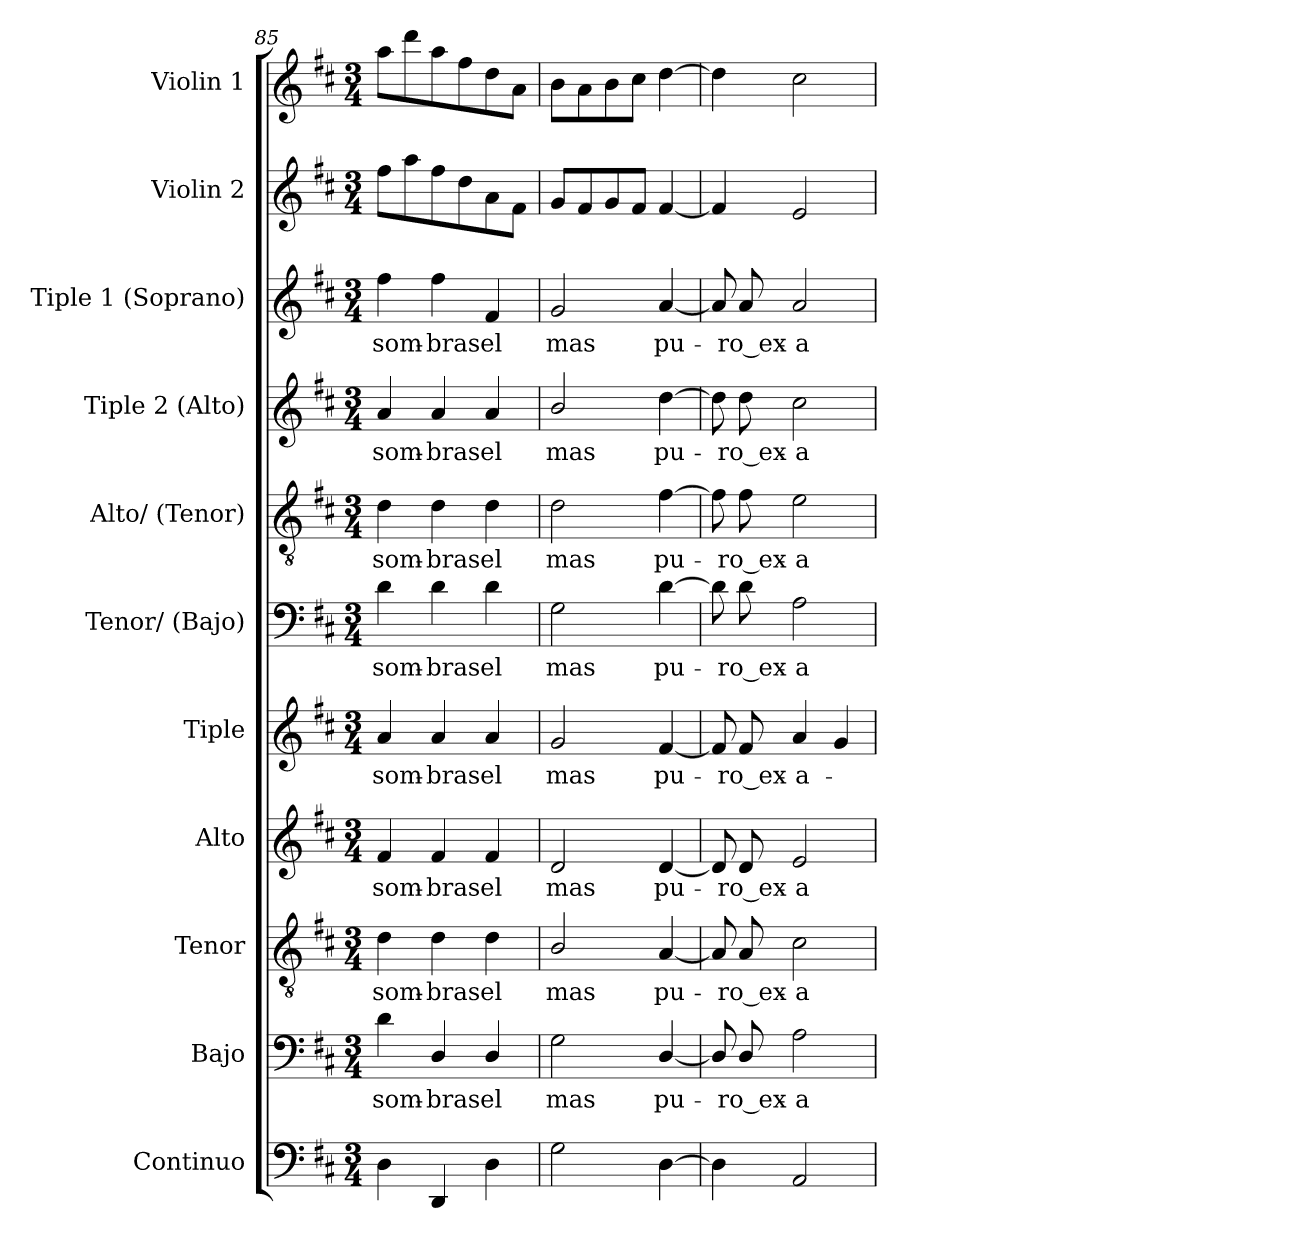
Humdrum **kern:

**kern	**kern	**text	**kern	**text	**kern	**text	**kern	**text	**kern	**text	**kern	**text	**kern	**text	**kern	**text	**kern	**kern
*part11	*part10	*part10	*part9	*part9	*part8	*part8	*part7	*part7	*part6	*part6	*part5	*part5	*part4	*part4	*part3	*part3	*part2	*part1
*staff11	*staff10	*staff10	*staff9	*staff9	*staff8	*staff8	*staff7	*staff7	*staff6	*staff6	*staff5	*staff5	*staff4	*staff4	*staff3	*staff3	*staff2	*staff1
*I"Continuo	*I"Bajo	*	*I"Tenor	*	*I"Alto	*	*I"Tiple	*	*I"Tenor/ (Bajo)	*	*I"Alto/ (Tenor)	*	*I"Tiple  2 (Alto)	*	*I"Tiple 1 (Soprano)	*	*I"Violin 2	*I"Violin 1
*	*I'B.	*	*I'T.	*	*I'A.	*	*	*	*I'B.	*	*I'T.	*	*I'A.	*	*I'S.	*	*I'Vln. 2	*I'Vln. 1
*clefF4	*clefF4	*	*clefGv2	*	*clefG2	*	*clefG2	*	*clefF4	*	*clefGv2	*	*clefG2	*	*clefG2	*	*clefG2	*clefG2
*	*	*	*ITrd7c12	*	*	*	*	*	*	*	*ITrd7c12	*	*	*	*	*	*	*
*k[f#c#]	*k[f#c#]	*	*k[f#c#]	*	*k[f#c#]	*	*k[f#c#]	*	*k[f#c#]	*	*k[f#c#]	*	*k[f#c#]	*	*k[f#c#]	*	*k[f#c#]	*k[f#c#]
*D:	*D:	*	*D:	*	*D:	*	*D:	*	*D:	*	*D:	*	*D:	*	*D:	*	*D:	*D:
*M3/4	*M3/4	*	*M3/4	*	*M3/4	*	*M3/4	*	*M3/4	*	*M3/4	*	*M3/4	*	*M3/4	*	*M3/4	*M3/4
=85	=85	=85	=85	=85	=85	=85	=85	=85	=85	=85	=85	=85	=85	=85	=85	=85	=85	=85
!	!	!LO:LY:b:color=#000000	!	!	!	!	!	!	!	!	!	!	!	!	!	!	!	!
!	!	!	!	!LO:LY:b:color=#000000	!	!	!	!	!	!	!	!	!	!	!	!	!	!
!	!	!	!	!	!	!LO:LY:b:color=#000000	!	!	!	!	!	!	!	!	!	!	!	!
!	!	!	!	!	!	!	!	!LO:LY:b:color=#000000	!	!	!	!	!	!	!	!	!	!
!	!	!	!	!	!	!	!	!	!	!LO:LY:b:color=#000000	!	!	!	!	!	!	!	!
!	!	!	!	!	!	!	!	!	!	!	!	!LO:LY:b:color=#000000	!	!	!	!	!	!
!	!	!	!	!	!	!	!	!	!	!	!	!	!	!LO:LY:b:color=#000000	!	!	!	!
!	!	!	!	!	!	!	!	!	!	!	!	!	!	!	!	!LO:LY:b:color=#000000	!	!
4Di\	4di\	som-	4Di\	som-	4f#i/	som-	4ai/	som-	4di\	som-	4Di\	som-	4ai/	som-	4ff#i\	som-	8ff#i\L	8aai\L
.	.	.	.	.	.	.	.	.	.	.	.	.	.	.	.	.	8aai\	8dddi\
!	!	!LO:LY:b:color=#000000	!	!	!	!	!	!	!	!	!	!	!	!	!	!	!	!
!	!	!	!	!LO:LY:b:color=#000000	!	!	!	!	!	!	!	!	!	!	!	!	!	!
!	!	!	!	!	!	!LO:LY:b:color=#000000	!	!	!	!	!	!	!	!	!	!	!	!
!	!	!	!	!	!	!	!	!LO:LY:b:color=#000000	!	!	!	!	!	!	!	!	!	!
!	!	!	!	!	!	!	!	!	!	!LO:LY:b:color=#000000	!	!	!	!	!	!	!	!
!	!	!	!	!	!	!	!	!	!	!	!	!LO:LY:b:color=#000000	!	!	!	!	!	!
!	!	!	!	!	!	!	!	!	!	!	!	!	!	!LO:LY:b:color=#000000	!	!	!	!
!	!	!	!	!	!	!	!	!	!	!	!	!	!	!	!	!LO:LY:b:color=#000000	!	!
4DDi/	4Di/	-bras	4Di\	-bras	4f#i/	-bras	4ai/	-bras	4di\	-bras	4Di\	-bras	4ai/	-bras	4ff#i\	-bras	8ff#i\	8aai\
.	.	.	.	.	.	.	.	.	.	.	.	.	.	.	.	.	8ddi\	8ff#i\
!	!	!LO:LY:b:color=#000000	!	!	!	!	!	!	!	!	!	!	!	!	!	!	!	!
!	!	!	!	!LO:LY:b:color=#000000	!	!	!	!	!	!	!	!	!	!	!	!	!	!
!	!	!	!	!	!	!LO:LY:b:color=#000000	!	!	!	!	!	!	!	!	!	!	!	!
!	!	!	!	!	!	!	!	!LO:LY:b:color=#000000	!	!	!	!	!	!	!	!	!	!
!	!	!	!	!	!	!	!	!	!	!LO:LY:b:color=#000000	!	!	!	!	!	!	!	!
!	!	!	!	!	!	!	!	!	!	!	!	!LO:LY:b:color=#000000	!	!	!	!	!	!
!	!	!	!	!	!	!	!	!	!	!	!	!	!	!LO:LY:b:color=#000000	!	!	!	!
!	!	!	!	!	!	!	!	!	!	!	!	!	!	!	!	!LO:LY:b:color=#000000	!	!
4Di\	4Di/	el	4Di\	el	4f#i/	el	4ai/	el	4di\	el	4Di\	el	4ai/	el	4f#i/	el	8ai\	8ddi\
.	.	.	.	.	.	.	.	.	.	.	.	.	.	.	.	.	8f#i\J	8ai\J
=86	=86	=86	=86	=86	=86	=86	=86	=86	=86	=86	=86	=86	=86	=86	=86	=86	=86	=86
!	!	!LO:LY:b:color=#000000	!	!	!	!	!	!	!	!	!	!	!	!	!	!	!	!
!	!	!	!	!LO:LY:b:color=#000000	!	!	!	!	!	!	!	!	!	!	!	!	!	!
!	!	!	!	!	!	!LO:LY:b:color=#000000	!	!	!	!	!	!	!	!	!	!	!	!
!	!	!	!	!	!	!	!	!LO:LY:b:color=#000000	!	!	!	!	!	!	!	!	!	!
!	!	!	!	!	!	!	!	!	!	!LO:LY:b:color=#000000	!	!	!	!	!	!	!	!
!	!	!	!	!	!	!	!	!	!	!	!	!LO:LY:b:color=#000000	!	!	!	!	!	!
!	!	!	!	!	!	!	!	!	!	!	!	!	!	!LO:LY:b:color=#000000	!	!	!	!
!	!	!	!	!	!	!	!	!	!	!	!	!	!	!	!	!LO:LY:b:color=#000000	!	!
2Gi\	2Gi\	mas	2BBi/	mas	2di/	mas	2gi/	mas	2Gi\	mas	2Di\	mas	2bi/	mas	2gi/	mas	8gi/L	8bi\L
.	.	.	.	.	.	.	.	.	.	.	.	.	.	.	.	.	8f#i/	8ai\
.	.	.	.	.	.	.	.	.	.	.	.	.	.	.	.	.	8gi/	8bi\
.	.	.	.	.	.	.	.	.	.	.	.	.	.	.	.	.	8f#i/J	8cc#i\J
!	!	!LO:LY:b:color=#000000	!	!	!	!	!	!	!	!	!	!	!	!	!	!	!	!
!	!	!	!	!LO:LY:b:color=#000000	!	!	!	!	!	!	!	!	!	!	!	!	!	!
!	!	!	!	!	!	!LO:LY:b:color=#000000	!	!	!	!	!	!	!	!	!	!	!	!
!	!	!	!	!	!	!	!	!LO:LY:b:color=#000000	!	!	!	!	!	!	!	!	!	!
!	!	!	!	!	!	!	!	!	!	!LO:LY:b:color=#000000	!	!	!	!	!	!	!	!
!	!	!	!	!	!	!	!	!	!	!	!	!LO:LY:b:color=#000000	!	!	!	!	!	!
!	!	!	!	!	!	!	!	!	!	!	!	!	!	!LO:LY:b:color=#000000	!	!	!	!
!	!	!	!	!	!	!	!	!	!	!	!	!	!	!	!	!LO:LY:b:color=#000000	!	!
[4Di\	[4Di/	pu-	[4AAi/	pu-	[4di/	pu-	[4f#i/	pu-	[4di\	pu-	[4F#i\	pu-	[4ddi\	pu-	[4ai/	pu-	[4f#i/	[4ddi\
=87	=87	=87	=87	=87	=87	=87	=87	=87	=87	=87	=87	=87	=87	=87	=87	=87	=87	=87
4Di\]	8Di/]	.	8AAi/]	.	8di/]	.	8f#i/]	.	8di\]	.	8F#i\]	.	8ddi\]	.	8ai/]	.	4f#i/]	4ddi\]
!	!	!LO:LY:b:color=#000000	!	!	!	!	!	!	!	!	!	!	!	!	!	!	!	!
!	!	!	!	!LO:LY:b:color=#000000	!	!	!	!	!	!	!	!	!	!	!	!	!	!
!	!	!	!	!	!	!LO:LY:b:color=#000000	!	!	!	!	!	!	!	!	!	!	!	!
!	!	!	!	!	!	!	!	!LO:LY:b:color=#000000	!	!	!	!	!	!	!	!	!	!
!	!	!	!	!	!	!	!	!	!	!LO:LY:b:color=#000000	!	!	!	!	!	!	!	!
!	!	!	!	!	!	!	!	!	!	!	!	!LO:LY:b:color=#000000	!	!	!	!	!	!
!	!	!	!	!	!	!	!	!	!	!	!	!	!	!LO:LY:b:color=#000000	!	!	!	!
!	!	!	!	!	!	!	!	!	!	!	!	!	!	!	!	!LO:LY:b:color=#000000	!	!
.	8Di/	-ro_ex-	8AAi/	-ro_ex-	8di/	-ro_ex-	8f#i/	-ro_ex-	8di\	-ro_ex-	8F#i\	-ro_ex-	8ddi\	-ro_ex-	8ai/	-ro_ex-	.	.
!	!	!LO:LY:b:color=#000000	!	!	!	!	!	!	!	!	!	!	!	!	!	!	!	!
!	!	!	!	!LO:LY:b:color=#000000	!	!	!	!	!	!	!	!	!	!	!	!	!	!
!	!	!	!	!	!	!LO:LY:b:color=#000000	!	!	!	!	!	!	!	!	!	!	!	!
!	!	!	!	!	!	!	!	!LO:LY:b:color=#000000	!	!	!	!	!	!	!	!	!	!
!	!	!	!	!	!	!	!	!	!	!LO:LY:b:color=#000000	!	!	!	!	!	!	!	!
!	!	!	!	!	!	!	!	!	!	!	!	!LO:LY:b:color=#000000	!	!	!	!	!	!
!	!	!	!	!	!	!	!	!	!	!	!	!	!	!LO:LY:b:color=#000000	!	!	!	!
!	!	!	!	!	!	!	!	!	!	!	!	!	!	!	!	!LO:LY:b:color=#000000	!	!
2AAi/	2Ai\	-a-	2C#i\	-a-	2ei/	-a-	4ai/	-a-	2Ai\	-a-	2Ei\	-a-	2cc#i\	-a-	2ai/	-a-	2ei/	2cc#i\
.	.	.	.	.	.	.	4gi/	.	.	.	.	.	.	.	.	.	.	.
=	=	=	=	=	=	=	=	=	=	=	=	=	=	=	=	=	=	=
*-	*-	*-	*-	*-	*-	*-	*-	*-	*-	*-	*-	*-	*-	*-	*-	*-	*-	*-
